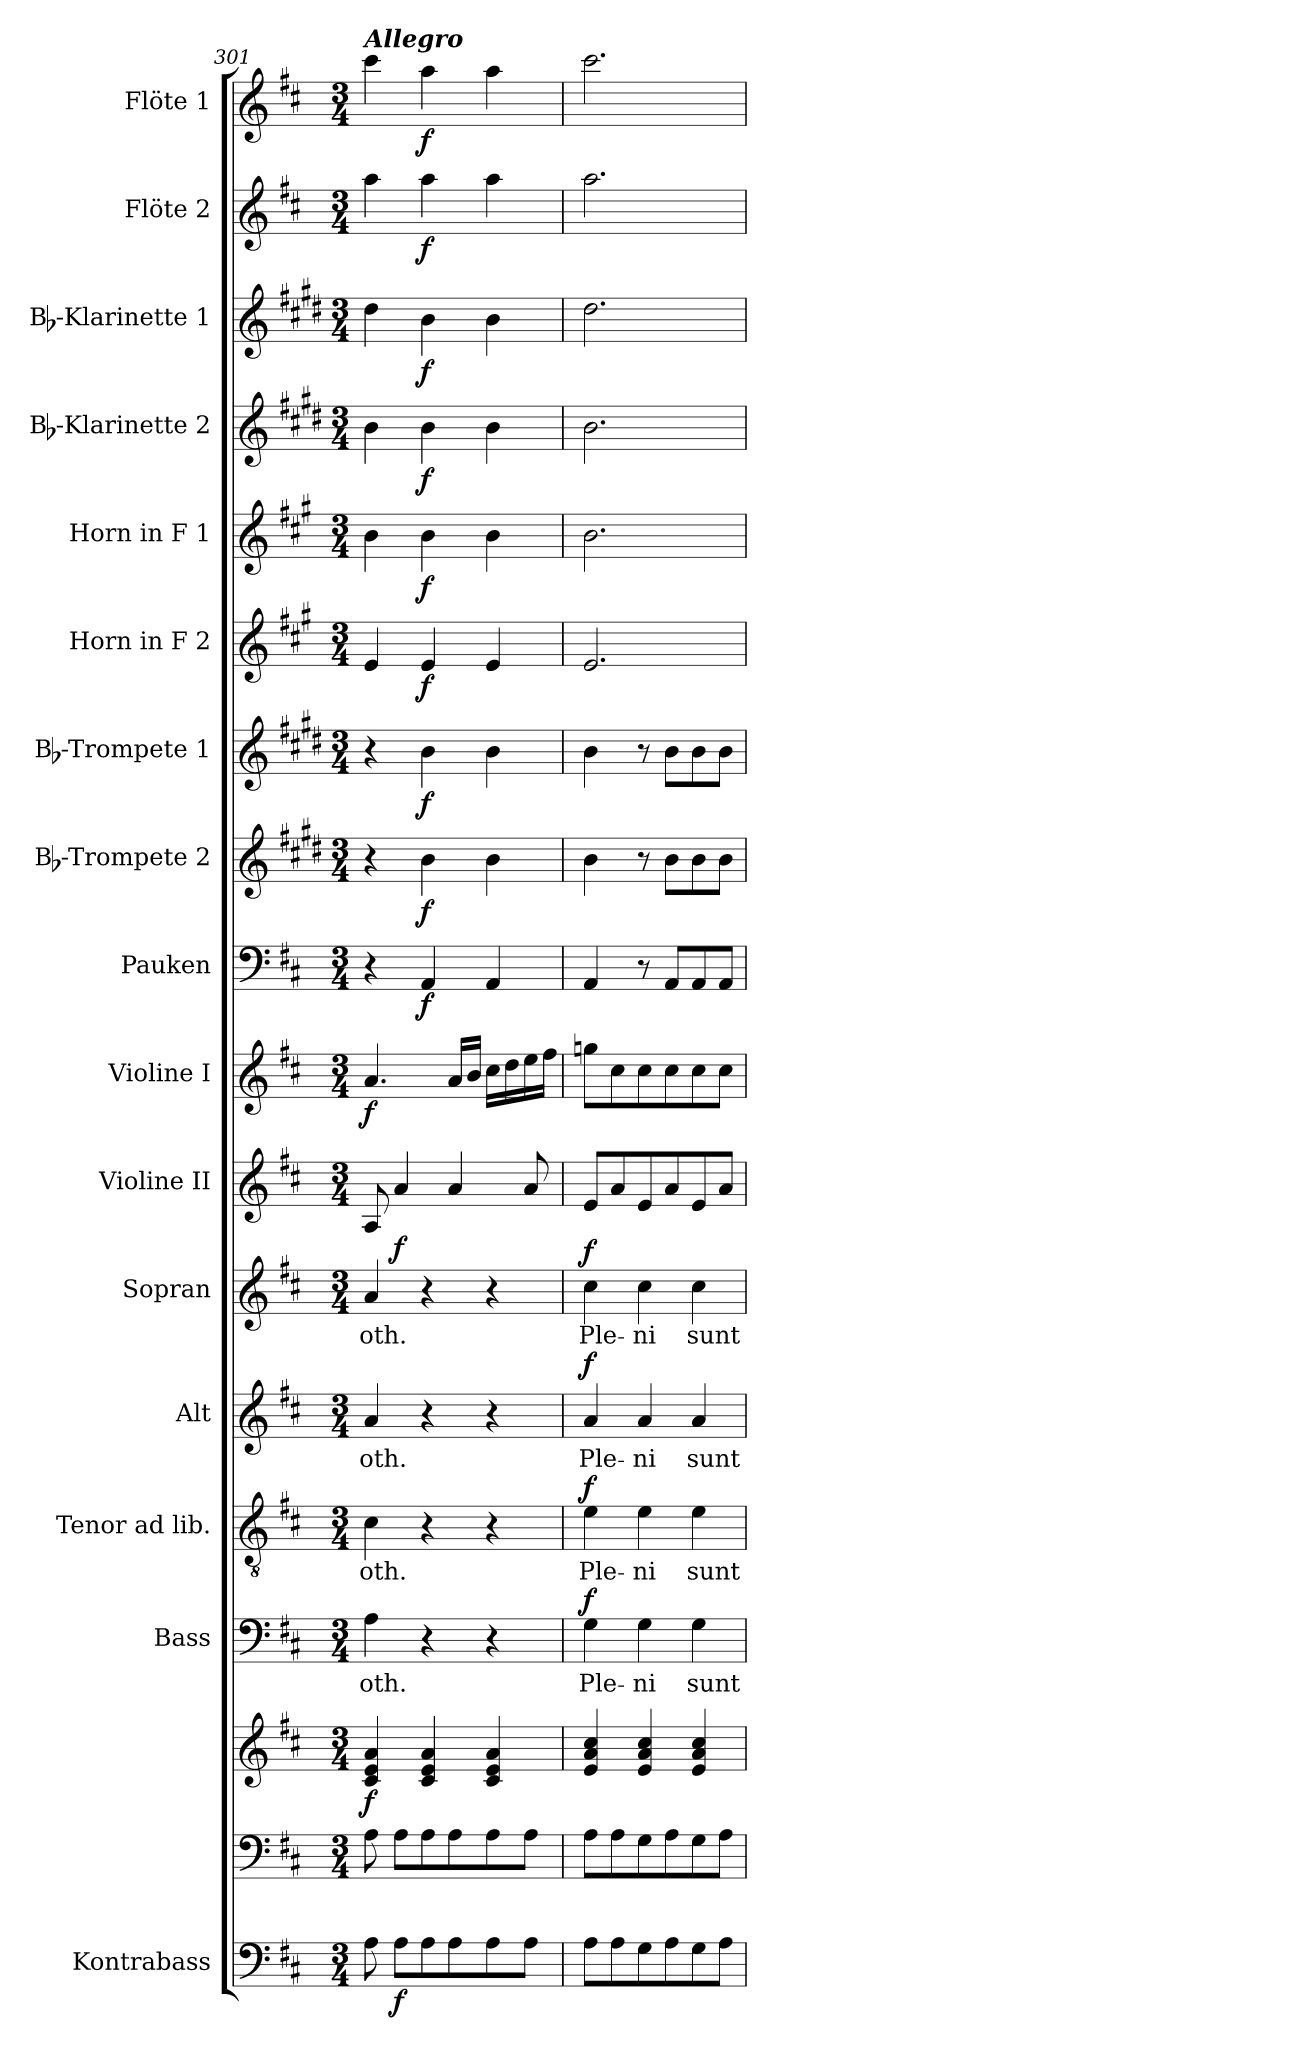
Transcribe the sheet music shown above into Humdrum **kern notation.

**kern	**dynam	**kern	**kern	**dynam	**kern	**text	**dynam	**kern	**text	**dynam	**kern	**text	**dynam	**kern	**text	**dynam	**kern	**dynam	**kern	**dynam	**kern	**dynam	**kern	**dynam	**kern	**dynam	**kern	**dynam	**kern	**dynam	**kern	**dynam	**kern	**dynam	**kern	**dynam	**kern	**dynam
*part17	*part17	*part16	*part16	*part16	*part15	*part15	*part15	*part14	*part14	*part14	*part13	*part13	*part13	*part12	*part12	*part12	*part11	*part11	*part10	*part10	*part9	*part9	*part8	*part8	*part7	*part7	*part6	*part6	*part5	*part5	*part4	*part4	*part3	*part3	*part2	*part2	*part1	*part1
*staff18	*staff18	*staff17	*staff16	*staff16/17	*staff15	*staff15	*staff15	*staff14	*staff14	*staff14	*staff13	*staff13	*staff13	*staff12	*staff12	*staff12	*staff11	*staff11	*staff10	*staff10	*staff9	*staff9	*staff8	*staff8	*staff7	*staff7	*staff6	*staff6	*staff5	*staff5	*staff4	*staff4	*staff3	*staff3	*staff2	*staff2	*staff1	*staff1
*I"Kontrabass	*	*	*	*	*I"Bass	*	*	*I"Tenor ad lib.	*	*	*I"Alt	*	*	*I"Sopran	*	*	*I"Violine II	*	*I"Violine I	*	*I"Pauken	*	*I"Bb-Trompete 2	*	*I"Bb-Trompete 1	*	*I"Horn in F 2	*	*I"Horn in F 1	*	*I"Bb-Klarinette 2	*	*I"Bb-Klarinette 1	*	*I"Flöte 2	*	*I"Flöte 1	*
*I'Kb.	*	*	*	*	*I'B.	*	*	*I'T.	*	*	*I'A.	*	*	*I'S.	*	*	*I'Vl. II	*	*I'Vl. I	*	*I'Pk.	*	*I'Bb Trp. 2	*	*I'Bb Trp. 1	*	*	*	*	*	*I'Bb Kl. 2	*	*I'Bb Kl. 1	*	*I'Fl. 2	*	*I'Fl. 1	*
*clefF4	*	*clefF4	*clefG2	*	*clefF4	*	*	*clefGv2	*	*	*clefG2	*	*	*clefG2	*	*	*clefG2	*	*clefG2	*	*clefF4	*	*clefG2	*	*clefG2	*	*clefG2	*	*clefG2	*	*clefG2	*	*clefG2	*	*clefG2	*	*clefG2	*
*ITrd7c12	*	*	*	*	*	*	*	*	*	*	*	*	*	*	*	*	*	*	*	*	*	*	*ITrd1c2	*	*ITrd1c2	*	*ITrd4c7	*	*ITrd4c7	*	*ITrd1c2	*	*ITrd1c2	*	*	*	*	*
*k[f#c#]	*	*k[f#c#]	*k[f#c#]	*	*k[f#c#]	*	*	*k[f#c#]	*	*	*k[f#c#]	*	*	*k[f#c#]	*	*	*k[f#c#]	*	*k[f#c#]	*	*k[f#c#]	*	*k[f#c#]	*	*k[f#c#]	*	*k[f#c#]	*	*k[f#c#]	*	*k[f#c#]	*	*k[f#c#]	*	*k[f#c#]	*	*k[f#c#]	*
*D:	*	*D:	*D:	*	*D:	*	*	*D:	*	*	*D:	*	*	*D:	*	*	*D:	*	*D:	*	*D:	*	*D:	*	*D:	*	*D:	*	*D:	*	*D:	*	*D:	*	*D:	*	*D:	*
*M3/4	*	*M3/4	*M3/4	*	*M3/4	*	*	*M3/4	*	*	*M3/4	*	*	*M3/4	*	*	*M3/4	*	*M3/4	*	*M3/4	*	*M3/4	*	*M3/4	*	*M3/4	*	*M3/4	*	*M3/4	*	*M3/4	*	*M3/4	*	*M3/4	*
=301	=301	=301	=301	=301	=301	=301	=301	=301	=301	=301	=301	=301	=301	=301	=301	=301	=301	=301	=301	=301	=301	=301	=301	=301	=301	=301	=301	=301	=301	=301	=301	=301	=301	=301	=301	=301	=301	=301
!	!	!	!	!	!	!	!	!	!	!	!	!	!	!	!	!	!	!	!	!	!	!	!	!	!	!	!	!	!	!	!	!	!	!	!	!	!LO:TX:a:Bi:t=Allegro	!
!	!	!	!	!LO:DY:b	!	!LO:LY:b	!	!	!LO:LY:b	!	!	!LO:LY:b	!	!	!LO:LY:b	!	!	!	!	!LO:DY:b	!	!	!	!	!	!	!	!	!	!	!	!	!	!	!	!	!	!
8AA\	.	8A\	4c#/ 4e/ 4a/	f	4A\	-oth.	.	4c#\	-oth.	.	4a/	-oth.	.	4a/	-oth.	.	8A/	.	4.a/	f	4r	.	4r	.	4r	.	4A/	.	4e\	.	4a\	.	4cc#\	.	4aa\	.	4ccc#\	.
!	!LO:DY:b	!	!	!	!	!	!	!	!	!	!	!	!	!	!	!	!	!LO:DY:b	!	!	!	!	!	!	!	!	!	!	!	!	!	!	!	!	!	!	!	!
8AA\L	f	8A\L	.	.	.	.	.	.	.	.	.	.	.	.	.	.	4a/	f	.	.	.	.	.	.	.	.	.	.	.	.	.	.	.	.	.	.	.	.
!	!	!	!	!	!	!	!	!	!	!	!	!	!	!	!	!	!	!	!	!	!	!LO:DY:b	!	!LO:DY:b	!	!LO:DY:b	!	!LO:DY:b	!	!LO:DY:b	!	!LO:DY:b	!	!LO:DY:b	!	!LO:DY:b	!	!LO:DY:b
8AA\	.	8A\	4c#/ 4e/ 4a/	.	4r	.	.	4r	.	.	4r	.	.	4r	.	.	.	.	.	.	4AA/	f	4a\	f	4a\	f	4A/	f	4e\	f	4a\	f	4a\	f	4aa\	f	4aa\	f
8AA\	.	8A\	.	.	.	.	.	.	.	.	.	.	.	.	.	.	4a/	.	16a/LL	.	.	.	.	.	.	.	.	.	.	.	.	.	.	.	.	.	.	.
.	.	.	.	.	.	.	.	.	.	.	.	.	.	.	.	.	.	.	16b/JJ	.	.	.	.	.	.	.	.	.	.	.	.	.	.	.	.	.	.	.
8AA\	.	8A\	4c#/ 4e/ 4a/	.	4r	.	.	4r	.	.	4r	.	.	4r	.	.	.	.	16cc#\LL	.	4AA/	.	4a\	.	4a\	.	4A/	.	4e\	.	4a\	.	4a\	.	4aa\	.	4aa\	.
.	.	.	.	.	.	.	.	.	.	.	.	.	.	.	.	.	.	.	16dd\	.	.	.	.	.	.	.	.	.	.	.	.	.	.	.	.	.	.	.
8AA\J	.	8A\J	.	.	.	.	.	.	.	.	.	.	.	.	.	.	8a/	.	16ee\	.	.	.	.	.	.	.	.	.	.	.	.	.	.	.	.	.	.	.
.	.	.	.	.	.	.	.	.	.	.	.	.	.	.	.	.	.	.	16ff#\JJ	.	.	.	.	.	.	.	.	.	.	.	.	.	.	.	.	.	.	.
=302	=302	=302	=302	=302	=302	=302	=302	=302	=302	=302	=302	=302	=302	=302	=302	=302	=302	=302	=302	=302	=302	=302	=302	=302	=302	=302	=302	=302	=302	=302	=302	=302	=302	=302	=302	=302	=302	=302
!	!	!	!	!	!	!LO:LY:b	!LO:DY:a	!	!LO:LY:b	!LO:DY:a	!	!LO:LY:b	!LO:DY:a	!	!LO:LY:b	!LO:DY:a	!	!	!	!	!	!	!	!	!	!	!	!	!	!	!	!	!	!	!	!	!	!
8AA\L	.	8A\L	4e/ 4a/ 4cc#/	.	4G\	Ple-	f	4e\	Ple-	f	4a/	Ple-	f	4cc#\	Ple-	f	8e/L	.	8ggn\L	.	4AA/	.	4a\	.	4a\	.	2.A/	.	2.e\	.	2.a\	.	2.cc#\	.	2.aa\	.	2.ccc#\	.
8AA\	.	8A\	.	.	.	.	.	.	.	.	.	.	.	.	.	.	8a/	.	8cc#\	.	.	.	.	.	.	.	.	.	.	.	.	.	.	.	.	.	.	.
!	!	!	!	!	!	!LO:LY:b	!	!	!LO:LY:b	!	!	!LO:LY:b	!	!	!LO:LY:b	!	!	!	!	!	!	!	!	!	!	!	!	!	!	!	!	!	!	!	!	!	!	!
8GG\	.	8G\	4e/ 4a/ 4cc#/	.	4G\	-ni	.	4e\	-ni	.	4a/	-ni	.	4cc#\	-ni	.	8e/	.	8cc#\	.	8r	.	8r	.	8r	.	.	.	.	.	.	.	.	.	.	.	.	.
8AA\	.	8A\	.	.	.	.	.	.	.	.	.	.	.	.	.	.	8a/	.	8cc#\	.	8AA/L	.	8a\L	.	8a\L	.	.	.	.	.	.	.	.	.	.	.	.	.
!	!	!	!	!	!	!LO:LY:b	!	!	!LO:LY:b	!	!	!LO:LY:b	!	!	!LO:LY:b	!	!	!	!	!	!	!	!	!	!	!	!	!	!	!	!	!	!	!	!	!	!	!
8GG\	.	8G\	4e/ 4a/ 4cc#/	.	4G\	sunt	.	4e\	sunt	.	4a/	sunt	.	4cc#\	sunt	.	8e/	.	8cc#\	.	8AA/	.	8a\	.	8a\	.	.	.	.	.	.	.	.	.	.	.	.	.
8AA\J	.	8A\J	.	.	.	.	.	.	.	.	.	.	.	.	.	.	8a/J	.	8cc#\J	.	8AA/J	.	8a\J	.	8a\J	.	.	.	.	.	.	.	.	.	.	.	.	.
=	=	=	=	=	=	=	=	=	=	=	=	=	=	=	=	=	=	=	=	=	=	=	=	=	=	=	=	=	=	=	=	=	=	=	=	=	=	=
*-	*-	*-	*-	*-	*-	*-	*-	*-	*-	*-	*-	*-	*-	*-	*-	*-	*-	*-	*-	*-	*-	*-	*-	*-	*-	*-	*-	*-	*-	*-	*-	*-	*-	*-	*-	*-	*-	*-
